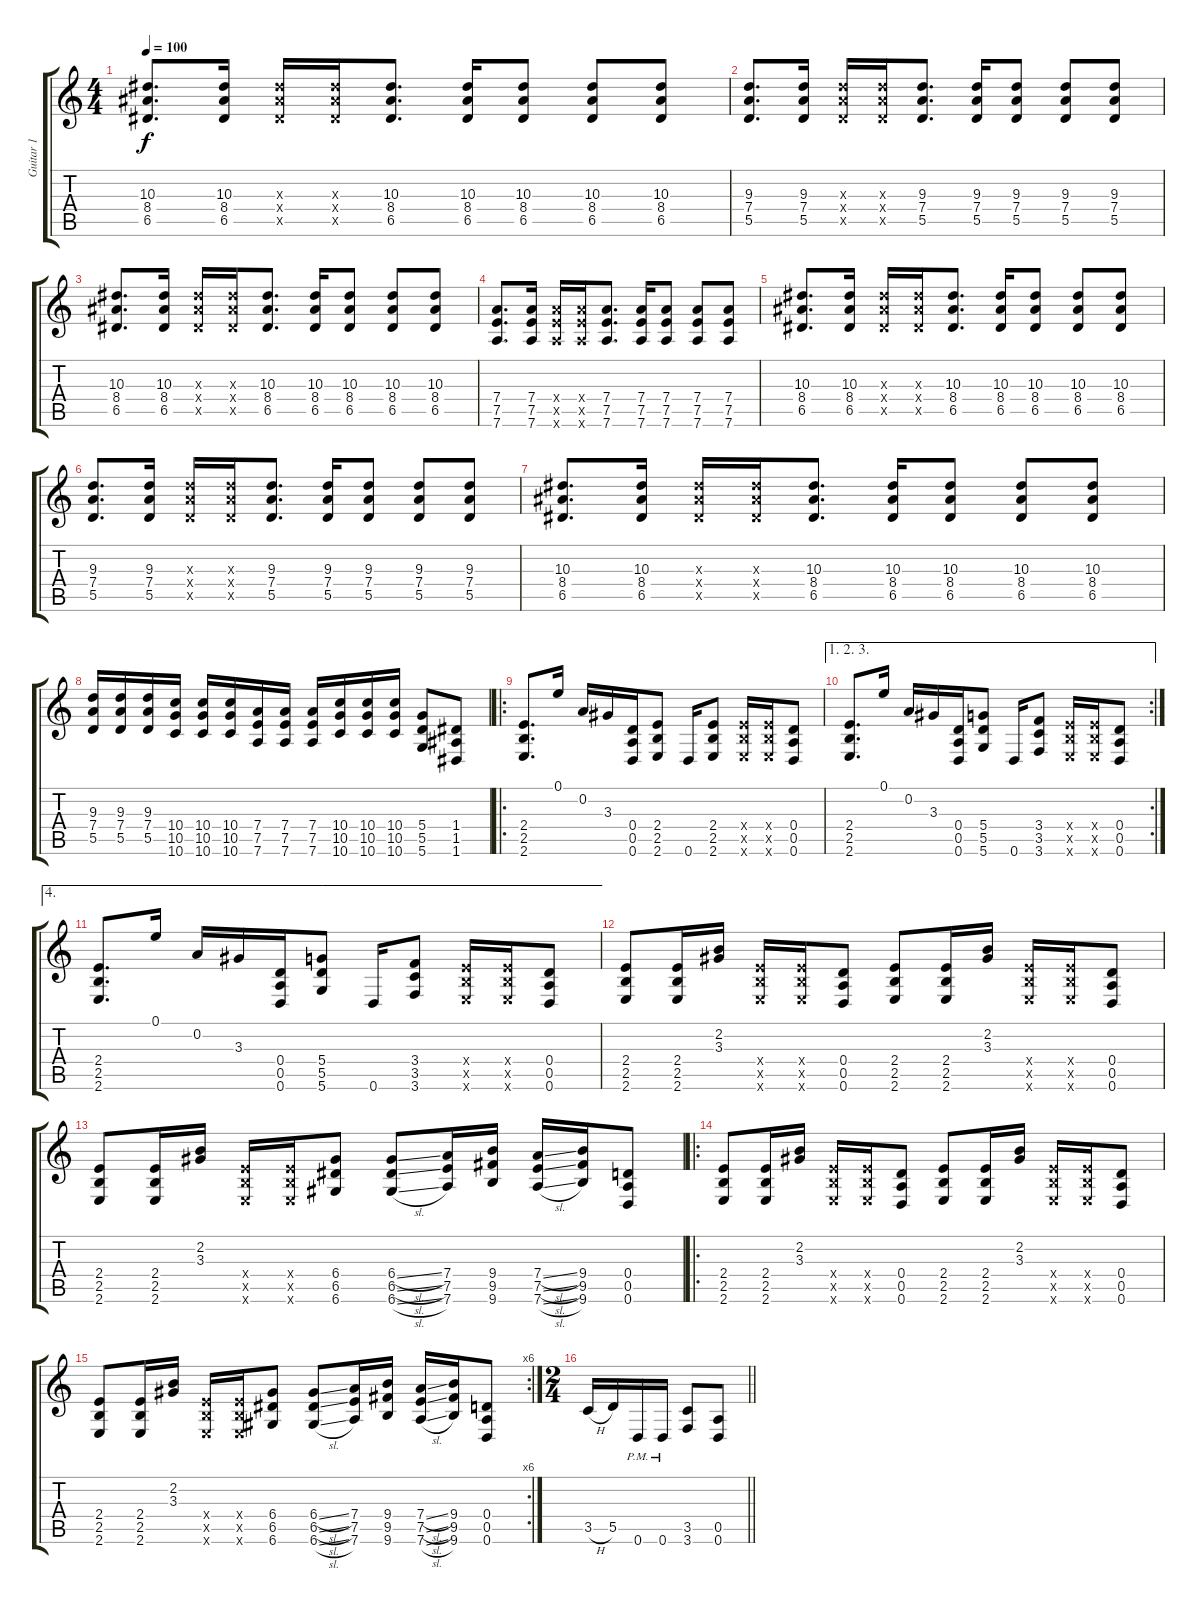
\track ("Guitar 1" "Guitar 1") {instrument overdrivenguitar}
\staff {score tabs}
\tuning (E4 A3 F3 D3 A2 D2) {hide}
\ts (4 4)
\tempo 100
\clef g2
\ks c
(10.3 8.4 6.5).8{d dy f} (10.3 8.4 6.5).16 (10.3{x} 8.4{x} 6.5{x}).16 (10.3{x} 8.4{x} 6.5{x}).16 (10.3 8.4 6.5).8{d} (10.3 8.4 6.5).16 (10.3 8.4 6.5).8 (10.3 8.4 6.5).8 (10.3 8.4 6.5).8 |
(9.3 7.4 5.5).8{d} (9.3 7.4 5.5).16 (9.3{x} 7.4{x} 5.5{x}).16 (9.3{x} 7.4{x} 5.5{x}).16 (9.3 7.4 5.5).8{d} (9.3 7.4 5.5).16 (9.3 7.4 5.5).8 (9.3 7.4 5.5).8 (9.3 7.4 5.5).8 |
(10.3 8.4 6.5).8{d} (10.3 8.4 6.5).16 (10.3{x} 8.4{x} 6.5{x}).16 (10.3{x} 8.4{x} 6.5{x}).16 (10.3 8.4 6.5).8{d} (10.3 8.4 6.5).16 (10.3 8.4 6.5).8 (10.3 8.4 6.5).8 (10.3 8.4 6.5).8 |
(7.4 7.5 7.6).8{d} (7.4 7.5 7.6).16 (7.4{x} 7.5{x} 7.6{x}).16 (7.4{x} 7.5{x} 7.6{x}).16 (7.4 7.5 7.6).8{d} (7.4 7.5 7.6).16 (7.4 7.5 7.6).8 (7.4 7.5 7.6).8 (7.4 7.5 7.6).8 |
(10.3 8.4 6.5).8{d} (10.3 8.4 6.5).16 (10.3{x} 8.4{x} 6.5{x}).16 (10.3{x} 8.4{x} 6.5{x}).16 (10.3 8.4 6.5).8{d} (10.3 8.4 6.5).16 (10.3 8.4 6.5).8 (10.3 8.4 6.5).8 (10.3 8.4 6.5).8 |
(9.3 7.4 5.5).8{d} (9.3 7.4 5.5).16 (9.3{x} 7.4{x} 5.5{x}).16 (9.3{x} 7.4{x} 5.5{x}).16 (9.3 7.4 5.5).8{d} (9.3 7.4 5.5).16 (9.3 7.4 5.5).8 (9.3 7.4 5.5).8 (9.3 7.4 5.5).8 |
(10.3 8.4 6.5).8{d} (10.3 8.4 6.5).16 (10.3{x} 8.4{x} 6.5{x}).16 (10.3{x} 8.4{x} 6.5{x}).16 (10.3 8.4 6.5).8{d} (10.3 8.4 6.5).16 (10.3 8.4 6.5).8 (10.3 8.4 6.5).8 (10.3 8.4 6.5).8 |
(9.3 7.4 5.5).16 (9.3 7.4 5.5).16 (9.3 7.4 5.5).16 (10.4 10.5 10.6).16 (10.4 10.5 10.6).16 (10.4 10.5 10.6).16 (7.4 7.5 7.6).16 (7.4 7.5 7.6).16 (7.4 7.5 7.6).16 (10.4 10.5 10.6).16 (10.4 10.5 10.6).16 (10.4 10.5 10.6).16 (5.4 5.5 5.6).8 (1.4 1.5 1.6).8 |
\ro
(2.4 2.5 2.6).8{d} 0.1.16 0.2.16 3.3.16 (0.4 0.5 0.6).16 (2.4 2.5 2.6).8 0.6.16 (2.4 2.5 2.6).8 (2.4{x} 2.5{x} 2.6{x}).16 (2.4{x} 2.5{x} 2.6{x}).16 (0.4 0.5 0.6).8 |
\ae (1 2 3)
\rc 2
(2.4 2.5 2.6).8{d} 0.1.16 0.2.16 3.3.16 (0.4 0.5 0.6).16 (5.4 5.5 5.6).8 0.6.16 (3.4 3.5 3.6).8 (2.4{x} 2.5{x} 2.6{x}).16 (2.4{x} 2.5{x} 2.6{x}).16 (0.4 0.5 0.6).8 |
\ae 4
(2.4 2.5 2.6).8{d} 0.1.16 0.2.16 3.3.16 (0.4 0.5 0.6).16 (5.4 5.5 5.6).8 0.6.16 (3.4 3.5 3.6).8 (2.4{x} 2.5{x} 2.6{x}).16 (2.4{x} 2.5{x} 2.6{x}).16 (0.4 0.5 0.6).8 |
(2.4 2.5 2.6).8 (2.4 2.5 2.6).16 (2.2 3.3).16 (2.4{x} 2.5{x} 2.6{x}).16 (2.4{x} 2.5{x} 2.6{x}).16 (0.4 0.5 0.6).8 (2.4 2.5 2.6).8 (2.4 2.5 2.6).16 (2.2 3.3).16 (2.4{x} 2.5{x} 2.6{x}).16 (2.4{x} 2.5{x} 2.6{x}).16 (0.4 0.5 0.6).8 |
(2.4 2.5 2.6).8 (2.4 2.5 2.6).16 (2.2 3.3).16 (2.4{x} 2.5{x} 2.6{x}).16 (2.4{x} 2.5{x} 2.6{x}).16 (6.4 6.5 6.6).8 (6.4{sl} 6.5{sl} 6.6{sl}).8 (7.4 7.5 7.6).16 (9.4 9.5 9.6).16 (7.4{sl} 7.5{sl} 7.6{sl}).16 (9.4 9.5 9.6).16 (0.4 0.5 0.6).8 |
\ro
(2.4 2.5 2.6).8 (2.4 2.5 2.6).16 (2.2 3.3).16 (2.4{x} 2.5{x} 2.6{x}).16 (2.4{x} 2.5{x} 2.6{x}).16 (0.4 0.5 0.6).8 (2.4 2.5 2.6).8 (2.4 2.5 2.6).16 (2.2 3.3).16 (2.4{x} 2.5{x} 2.6{x}).16 (2.4{x} 2.5{x} 2.6{x}).16 (0.4 0.5 0.6).8 |
\rc 6
(2.4 2.5 2.6).8 (2.4 2.5 2.6).16 (2.2 3.3).16 (2.4{x} 2.5{x} 2.6{x}).16 (2.4{x} 2.5{x} 2.6{x}).16 (6.4 6.5 6.6).8 (6.4{sl} 6.5{sl} 6.6{sl}).8 (7.4 7.5 7.6).16 (9.4 9.5 9.6).16 (7.4{sl} 7.5{sl} 7.6{sl}).16 (9.4 9.5 9.6).16 (0.4 0.5 0.6).8 |
\ts (2 4)
\barLineRight lightlight
3.5{h}.16 5.5.16 0.6{pm}.16 0.6{pm}.16 (3.5 3.6).8 (0.5 0.6).8
